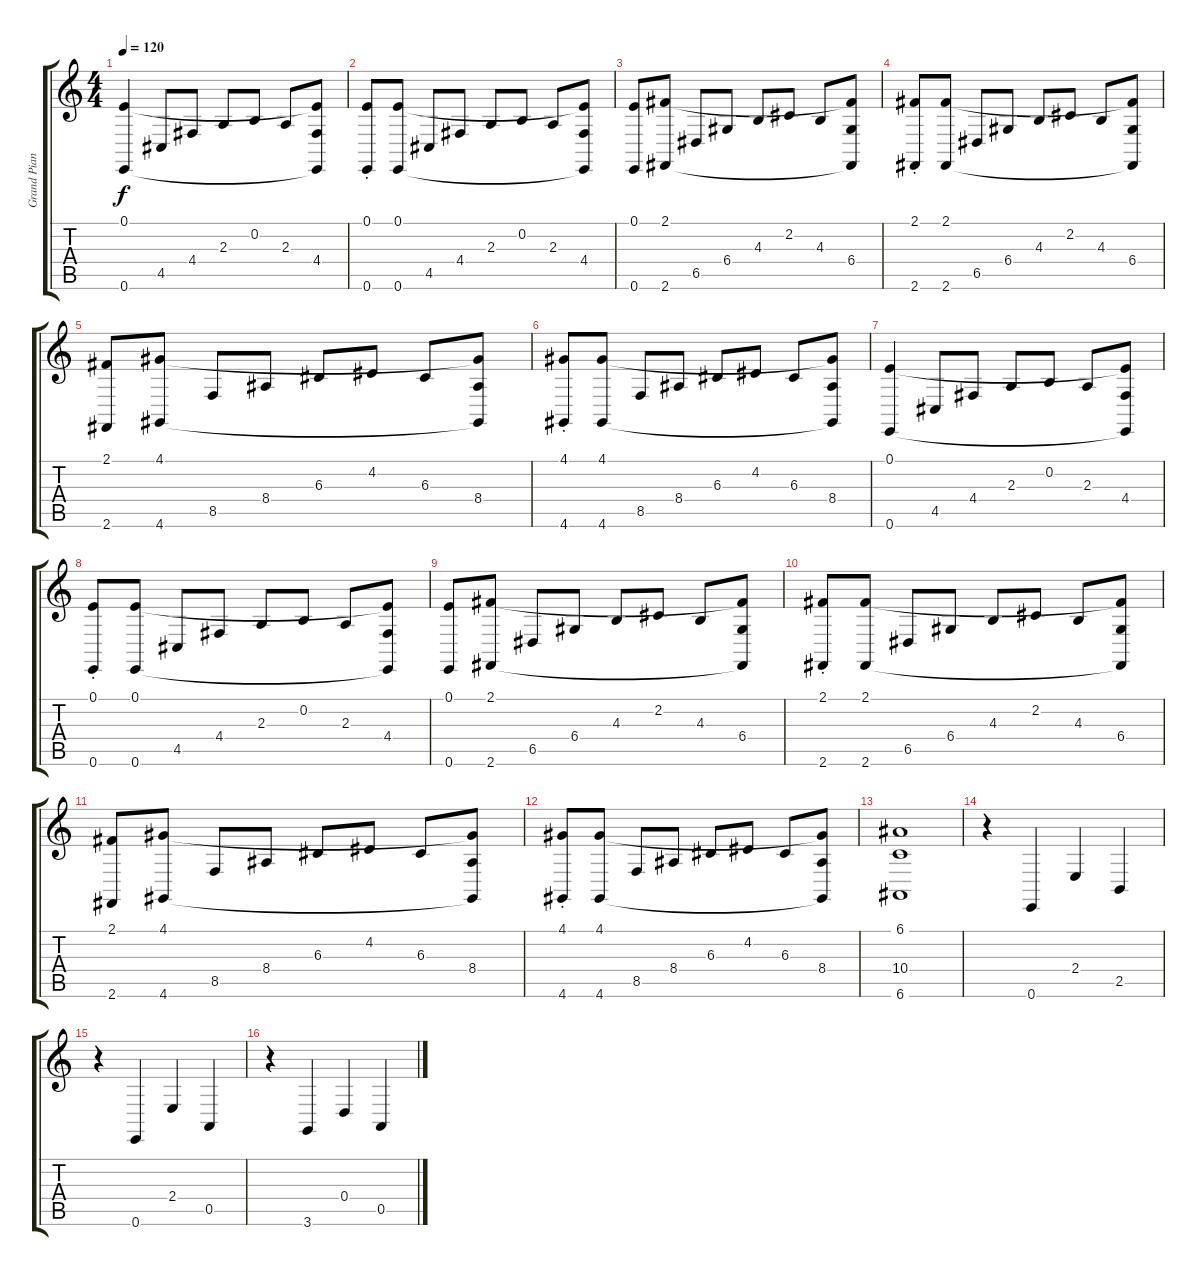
\track ("Grand Piano" "Grand Pian") {instrument acousticgrandpiano}
\staff {score tabs}
\tuning (E4 B3 G3 D3 A2 E2) {hide}
\ts (4 4)
\tempo 120
\clef g2
\ks c
(0.1 0.6).4{dy f instrument acousticgrandpiano} 4.5.8 4.4.8 2.3.8 0.2.8 2.3.8 (0.1{t} 4.4 0.6{t}).8 |
(0.1{st} 0.6{st}).8 (0.1 0.6).8 4.5.8 4.4.8 2.3.8 0.2.8 2.3.8 (0.1{t} 4.4 0.6{t}).8 |
(0.1 0.6).8 (2.1 2.6).8 6.5.8 6.4.8 4.3.8 2.2.8 4.3.8 (2.1{t} 6.4 2.6{t}).8 |
(2.1{st} 2.6{st}).8 (2.1 2.6).8 6.5.8 6.4.8 4.3.8 2.2.8 4.3.8 (2.1{t} 6.4 2.6{t}).8 |
(2.1 2.6).8 (4.1 4.6).8 8.5.8 8.4.8 6.3.8 4.2.8 6.3.8 (4.1{t} 8.4 4.6{t}).8 |
(4.1{st} 4.6{st}).8 (4.1 4.6).8 8.5.8 8.4.8 6.3.8 4.2.8 6.3.8 (4.1{t} 8.4 4.6{t}).8 |
(0.1 0.6).4 4.5.8 4.4.8 2.3.8 0.2.8 2.3.8 (0.1{t} 4.4 0.6{t}).8 |
(0.1{st} 0.6{st}).8 (0.1 0.6).8 4.5.8 4.4.8 2.3.8 0.2.8 2.3.8 (0.1{t} 4.4 0.6{t}).8 |
(0.1 0.6).8 (2.1 2.6).8 6.5.8 6.4.8 4.3.8 2.2.8 4.3.8 (2.1{t} 6.4 2.6{t}).8 |
(2.1{st} 2.6{st}).8 (2.1 2.6).8 6.5.8 6.4.8 4.3.8 2.2.8 4.3.8 (2.1{t} 6.4 2.6{t}).8 |
(2.1 2.6).8 (4.1 4.6).8 8.5.8 8.4.8 6.3.8 4.2.8 6.3.8 (4.1{t} 8.4 4.6{t}).8 |
(4.1{st} 4.6{st}).8 (4.1 4.6).8 8.5.8 8.4.8 6.3.8 4.2.8 6.3.8 (4.1{t} 8.4 4.6{t}).8 |
(6.1 10.4 6.6).1 |
r.4 0.6.4 2.4.4 2.5.4 |
r.4 0.6.4 2.4.4 0.5.4 |
r.4 3.6.4 0.4.4 0.5.4
